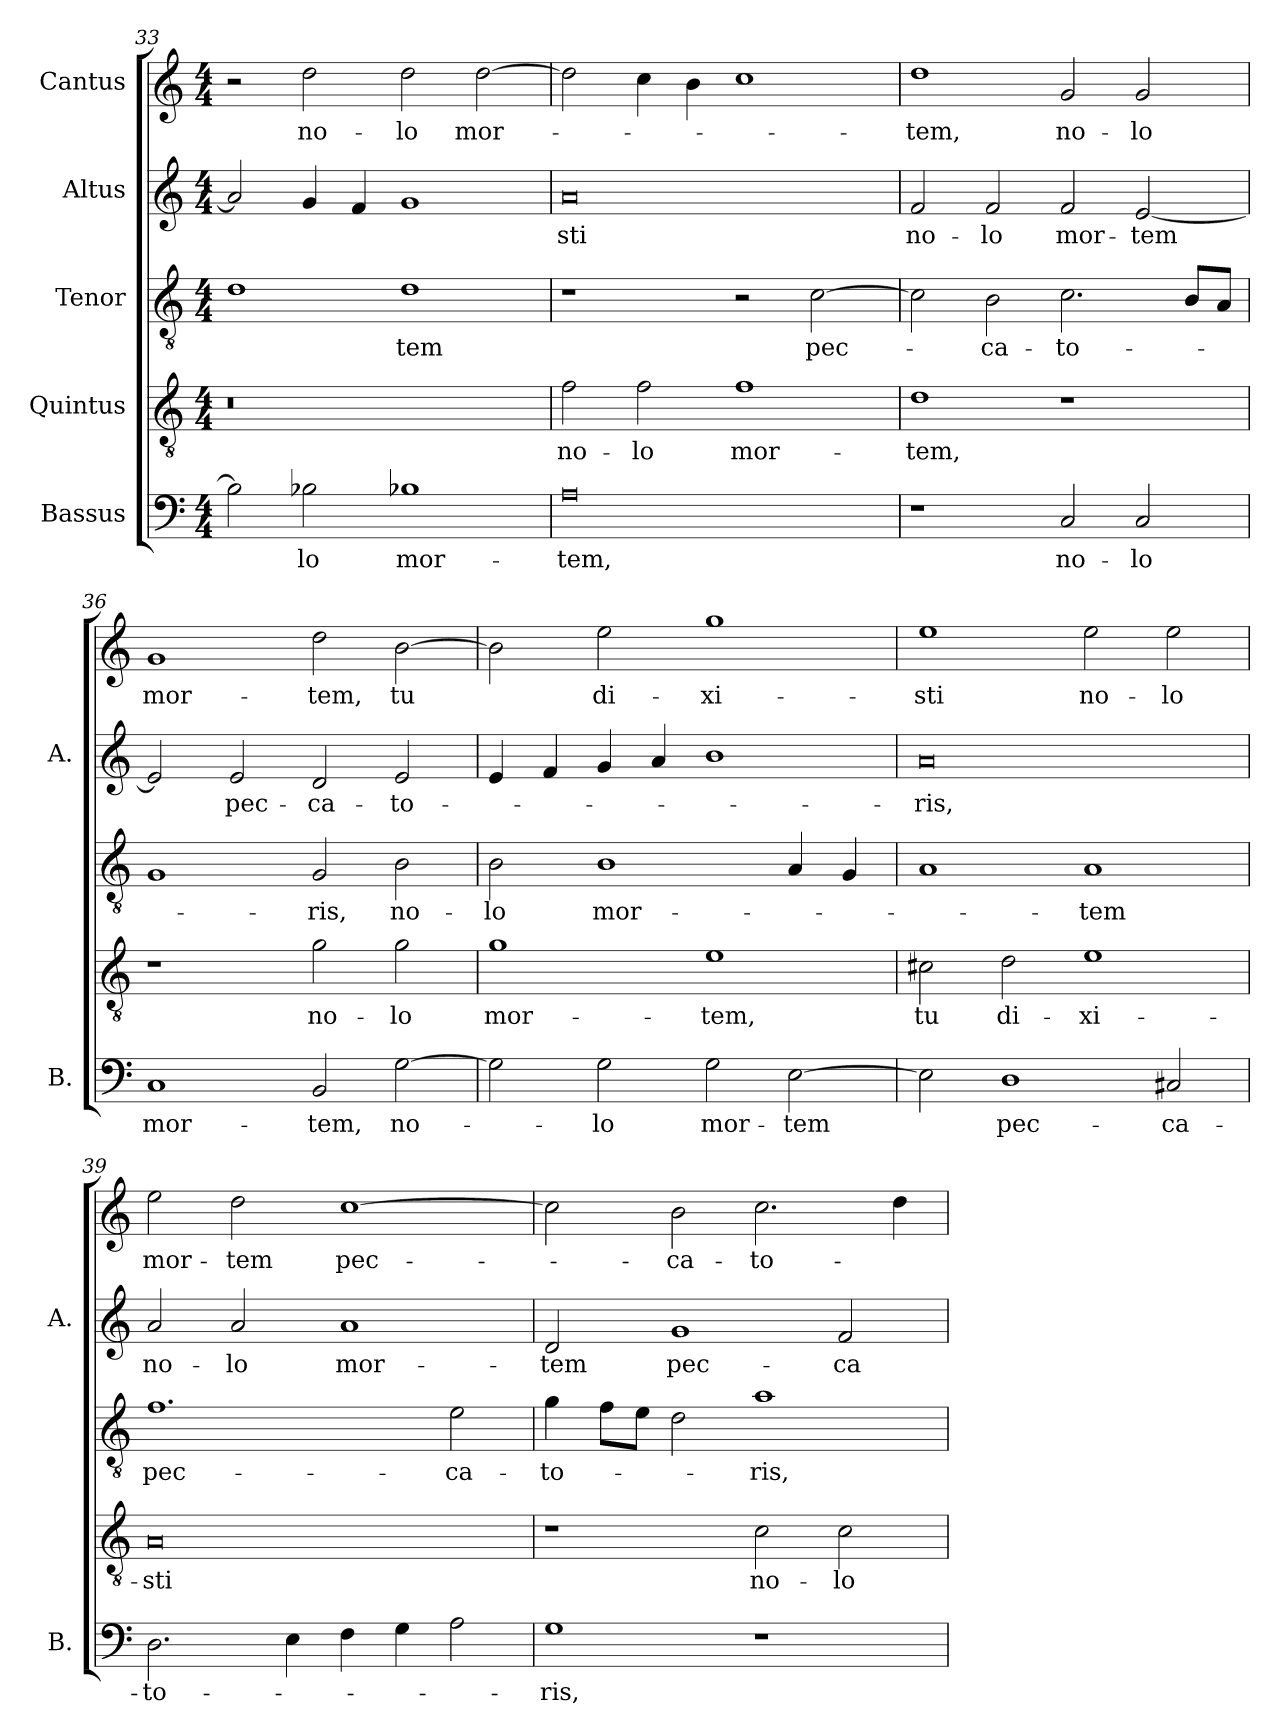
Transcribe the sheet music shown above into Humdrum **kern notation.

**kern	**text	**kern	**text	**kern	**text	**kern	**text	**kern	**text
*part5	*part5	*part4	*part4	*part3	*part3	*part2	*part2	*part1	*part1
*staff5	*staff5	*staff4	*staff4	*staff3	*staff3	*staff2	*staff2	*staff1	*staff1
*I"Bassus	*	*I"Quintus	*	*I"Tenor	*	*I"Altus	*	*I"Cantus	*
*I'B.	*	*	*	*	*	*I'A.	*	*	*
*clefF4	*	*clefGv2	*	*clefGv2	*	*clefG2	*	*clefG2	*
*k[]	*	*k[]	*	*k[]	*	*k[]	*	*k[]	*
*C:	*	*C:	*	*C:	*	*C:	*	*C:	*
*M4/4	*	*M4/4	*	*M4/4	*	*M4/4	*	*M4/4	*
=33	=33	=33	=33	=33	=33	=33	=33	=33	=33
!	!	!LO:N:vis=0	!	!	!	!	!	!	!
2B-\]	.	1r	.	1d\	.	2a/]	.	2r	.
2B-X\	-lo	.	.	.	.	4g/	.	2dd\	no-
.	.	.	.	.	.	4f/	.	.	.
1B-X\	mor-	1ryy	.	1d\	-tem	1g/	.	2dd\	-lo
.	.	.	.	.	.	.	.	[2dd\	mor-
=34	=34	=34	=34	=34	=34	=34	=34	=34	=34
0A\	-tem,	2f\	no-	1r	.	0a/	-sti	2dd\]	.
.	.	2f\	-lo	.	.	.	.	4cc\	.
.	.	.	.	.	.	.	.	4b\	.
.	.	1f\	mor-	2r	.	.	.	1cc\	.
.	.	.	.	[2c\	pec-	.	.	.	.
=35	=35	=35	=35	=35	=35	=35	=35	=35	=35
1r	.	1d\	-tem,	2c\]	.	2f/	no-	1dd\	-tem,
.	.	.	.	2B\	-ca-	2f/	-lo	.	.
2C/	no-	1r	.	2.c\	-to-	2f/	mor-	2g/	no-
2C/	-lo	.	.	.	.	[2e/	-tem	2g/	-lo
.	.	.	.	8B/L	.	.	.	.	.
.	.	.	.	8A/J	.	.	.	.	.
=36	=36	=36	=36	=36	=36	=36	=36	=36	=36
1C/	mor-	1r	.	1G/	.	2e/]	.	1g/	mor-
.	.	.	.	.	.	2e/	pec-	.	.
2BB/	-tem,	2g\	no-	2G/	-ris,	2d/	-ca-	2dd\	-tem,
[2G\	no-	2g\	-lo	2B\	no-	2e/	-to-	[2b\	tu
=37	=37	=37	=37	=37	=37	=37	=37	=37	=37
2G\]	.	1g\	mor-	2B\	-lo	4e/	.	2b\]	.
.	.	.	.	.	.	4f/	.	.	.
2G\	-lo	.	.	1B\	mor-	4g/	.	2ee\	di-
.	.	.	.	.	.	4a/	.	.	.
2G\	mor-	1e\	-tem,	.	.	1b\	.	1gg\	-xi-
[2E\	-tem	.	.	4A/	.	.	.	.	.
.	.	.	.	4G/	.	.	.	.	.
=38	=38	=38	=38	=38	=38	=38	=38	=38	=38
2E\]	.	2c#X\	tu	1A/	.	0a/	-ris,	1ee\	-sti
1D\	pec-	2d\	di-	.	.	.	.	.	.
.	.	1e\	-xi-	1A/	-tem	.	.	2ee\	no-
2C#X/	-ca-	.	.	.	.	.	.	2ee\	-lo
=39	=39	=39	=39	=39	=39	=39	=39	=39	=39
2.D\	-to-	0A/	-sti	1.f\	pec-	2a/	no-	2ee\	mor-
.	.	.	.	.	.	2a/	-lo	2dd\	-tem
4E\	.	.	.	.	.	.	.	.	.
4F\	.	.	.	.	.	1a/	mor-	[1cc\	pec-
4G\	.	.	.	.	.	.	.	.	.
2A\	.	.	.	2e\	-ca-	.	.	.	.
=40	=40	=40	=40	=40	=40	=40	=40	=40	=40
1G\	-ris,	1r	.	4g\	-to-	2d/	-tem	2cc\]	.
.	.	.	.	8f\L	.	.	.	.	.
.	.	.	.	8e\J	.	.	.	.	.
.	.	.	.	2d\	.	1g/	pec-	2b\	-ca-
1r	.	2c\	no-	1a\	-ris,	.	.	2.cc\	-to-
.	.	2c\	-lo	.	.	2f/	-ca-	.	.
.	.	.	.	.	.	.	.	4dd\	.
=	=	=	=	=	=	=	=	=	=
*-	*-	*-	*-	*-	*-	*-	*-	*-	*-
